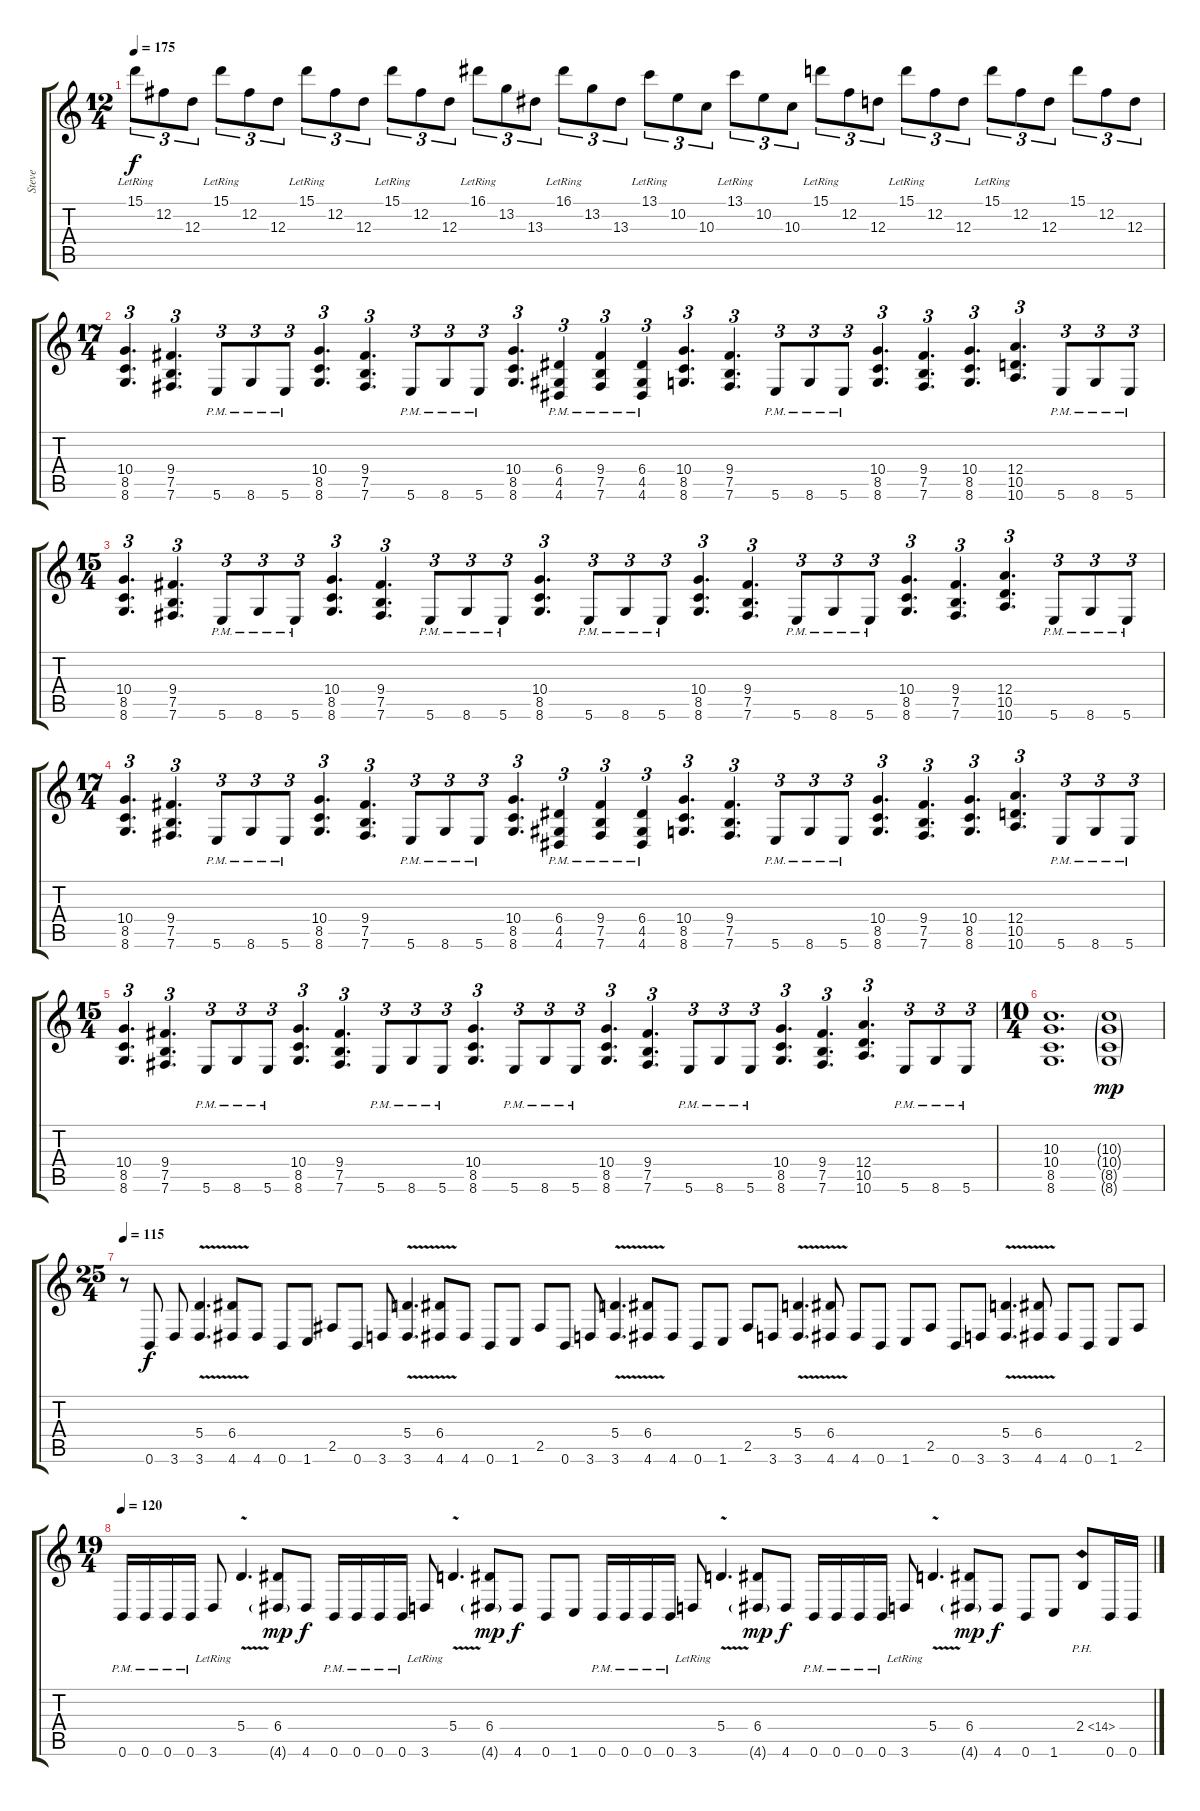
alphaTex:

\track ("Steve" "Steve") {instrument distortionguitar}
\staff {score tabs}
\tuning (B3 Gb3 D3 A2 E2 B1) {hide}
\ts (12 4)
\tempo 175
\clef g2
\ks c
15.1{lr}.8{tu (3 2) dy f} 12.2.8{tu (3 2)} 12.3.8{tu (3 2)} 15.1{lr}.8{tu (3 2)} 12.2.8{tu (3 2)} 12.3.8{tu (3 2)} 15.1{lr}.8{tu (3 2)} 12.2.8{tu (3 2)} 12.3.8{tu (3 2)} 15.1{lr}.8{tu (3 2)} 12.2.8{tu (3 2)} 12.3.8{tu (3 2)} 16.1{lr}.8{tu (3 2)} 13.2.8{tu (3 2)} 13.3.8{tu (3 2)} 16.1{lr}.8{tu (3 2)} 13.2.8{tu (3 2)} 13.3.8{tu (3 2)} 13.1{lr}.8{tu (3 2)} 10.2.8{tu (3 2)} 10.3.8{tu (3 2)} 13.1{lr}.8{tu (3 2)} 10.2.8{tu (3 2)} 10.3.8{tu (3 2)} 15.1{lr}.8{tu (3 2)} 12.2.8{tu (3 2)} 12.3.8{tu (3 2)} 15.1{lr}.8{tu (3 2)} 12.2.8{tu (3 2)} 12.3.8{tu (3 2)} 15.1{lr}.8{tu (3 2)} 12.2.8{tu (3 2)} 12.3.8{tu (3 2)} 15.1.8{tu (3 2)} 12.2.8{tu (3 2)} 12.3.8{tu (3 2)} |
\ts (17 4)
(10.4 8.5 8.6).4{d tu (3 2)} (9.4 7.5 7.6).4{d tu (3 2)} 5.6{pm}.8{tu (3 2)} 8.6{pm}.8{tu (3 2)} 5.6{pm}.8{tu (3 2)} (10.4 8.5 8.6).4{d tu (3 2)} (9.4 7.5 7.6).4{d tu (3 2)} 5.6{pm}.8{tu (3 2)} 8.6{pm}.8{tu (3 2)} 5.6{pm}.8{tu (3 2)} (10.4 8.5 8.6).4{d tu (3 2)} (6.4{pm} 4.5{pm} 4.6{pm}).4{tu (3 2)} (9.4{pm} 7.5{pm} 7.6{pm}).4{tu (3 2)} (6.4{pm} 4.5{pm} 4.6{pm}).4{tu (3 2)} (10.4 8.5 8.6).4{d tu (3 2)} (9.4 7.5 7.6).4{d tu (3 2)} 5.6{pm}.8{tu (3 2)} 8.6{pm}.8{tu (3 2)} 5.6{pm}.8{tu (3 2)} (10.4 8.5 8.6).4{d tu (3 2)} (9.4 7.5 7.6).4{d tu (3 2)} (10.4 8.5 8.6).4{d tu (3 2)} (12.4 10.5 10.6).4{d tu (3 2)} 5.6{pm}.8{tu (3 2)} 8.6{pm}.8{tu (3 2)} 5.6{pm}.8{tu (3 2)} |
\ts (15 4)
(10.4 8.5 8.6).4{d tu (3 2)} (9.4 7.5 7.6).4{d tu (3 2)} 5.6{pm}.8{tu (3 2)} 8.6{pm}.8{tu (3 2)} 5.6{pm}.8{tu (3 2)} (10.4 8.5 8.6).4{d tu (3 2)} (9.4 7.5 7.6).4{d tu (3 2)} 5.6{pm}.8{tu (3 2)} 8.6{pm}.8{tu (3 2)} 5.6{pm}.8{tu (3 2)} (10.4 8.5 8.6).4{d tu (3 2)} 5.6{pm}.8{tu (3 2)} 8.6{pm}.8{tu (3 2)} 5.6{pm}.8{tu (3 2)} (10.4 8.5 8.6).4{d tu (3 2)} (9.4 7.5 7.6).4{d tu (3 2)} 5.6{pm}.8{tu (3 2)} 8.6{pm}.8{tu (3 2)} 5.6{pm}.8{tu (3 2)} (10.4 8.5 8.6).4{d tu (3 2)} (9.4 7.5 7.6).4{d tu (3 2)} (12.4 10.5 10.6).4{d tu (3 2)} 5.6{pm}.8{tu (3 2)} 8.6{pm}.8{tu (3 2)} 5.6{pm}.8{tu (3 2)} |
\ts (17 4)
(10.4 8.5 8.6).4{d tu (3 2)} (9.4 7.5 7.6).4{d tu (3 2)} 5.6{pm}.8{tu (3 2)} 8.6{pm}.8{tu (3 2)} 5.6{pm}.8{tu (3 2)} (10.4 8.5 8.6).4{d tu (3 2)} (9.4 7.5 7.6).4{d tu (3 2)} 5.6{pm}.8{tu (3 2)} 8.6{pm}.8{tu (3 2)} 5.6{pm}.8{tu (3 2)} (10.4 8.5 8.6).4{d tu (3 2)} (6.4{pm} 4.5{pm} 4.6{pm}).4{tu (3 2)} (9.4{pm} 7.5{pm} 7.6{pm}).4{tu (3 2)} (6.4{pm} 4.5{pm} 4.6{pm}).4{tu (3 2)} (10.4 8.5 8.6).4{d tu (3 2)} (9.4 7.5 7.6).4{d tu (3 2)} 5.6{pm}.8{tu (3 2)} 8.6{pm}.8{tu (3 2)} 5.6{pm}.8{tu (3 2)} (10.4 8.5 8.6).4{d tu (3 2)} (9.4 7.5 7.6).4{d tu (3 2)} (10.4 8.5 8.6).4{d tu (3 2)} (12.4 10.5 10.6).4{d tu (3 2)} 5.6{pm}.8{tu (3 2)} 8.6{pm}.8{tu (3 2)} 5.6{pm}.8{tu (3 2)} |
\ts (15 4)
(10.4 8.5 8.6).4{d tu (3 2)} (9.4 7.5 7.6).4{d tu (3 2)} 5.6{pm}.8{tu (3 2)} 8.6{pm}.8{tu (3 2)} 5.6{pm}.8{tu (3 2)} (10.4 8.5 8.6).4{d tu (3 2)} (9.4 7.5 7.6).4{d tu (3 2)} 5.6{pm}.8{tu (3 2)} 8.6{pm}.8{tu (3 2)} 5.6{pm}.8{tu (3 2)} (10.4 8.5 8.6).4{d tu (3 2)} 5.6{pm}.8{tu (3 2)} 8.6{pm}.8{tu (3 2)} 5.6{pm}.8{tu (3 2)} (10.4 8.5 8.6).4{d tu (3 2)} (9.4 7.5 7.6).4{d tu (3 2)} 5.6{pm}.8{tu (3 2)} 8.6{pm}.8{tu (3 2)} 5.6{pm}.8{tu (3 2)} (10.4 8.5 8.6).4{d tu (3 2)} (9.4 7.5 7.6).4{d tu (3 2)} (12.4 10.5 10.6).4{d tu (3 2)} 5.6{pm}.8{tu (3 2)} 8.6{pm}.8{tu (3 2)} 5.6{pm}.8{tu (3 2)} |
\ts (10 4)
(10.3 10.4 8.5 8.6).1{d} (10.3{g} 10.4{g} 8.5{g} 8.6{g}).1{dy mp} |
\ts (25 4)
\tempo 115
r.8 0.6.8{dy f} 3.6.8 (5.4{v} 3.6{v}).4{d} (6.4{v} 4.6).8 4.6.8 0.6.8 1.6.8 2.5.8 0.6.8 3.6.8 (5.4{v} 3.6{v}).4{d} (6.4{v} 4.6{v}).8 4.6.8 0.6.8 1.6.8 2.5.8 0.6.8 3.6.8 (5.4{v} 3.6{v}).4{d} (6.4{v} 4.6{v}).8 4.6.8 0.6.8 1.6.8 2.5.8 3.6.8 (5.4{v} 3.6{v}).4{d} (6.4{v} 4.6{v}).8 4.6.8 0.6.8 1.6.8 2.5.8 0.6.8 3.6.8 (5.4{v} 3.6{v}).4{d} (6.4{v} 4.6{v}).8 4.6.8 0.6.8 1.6.8 2.5.8 |
\ts (19 4)
\tempo 120
0.6{pm}.16 0.6{pm}.16 0.6{pm}.16 0.6{pm}.16 3.6{lr}.8 5.4{v}.4{d} (6.4 4.6{g}).8{dy mp} 4.6.8{dy f} 0.6{pm}.16 0.6{pm}.16 0.6{pm}.16 0.6{pm}.16 3.6{lr}.8 5.4{v}.4{d} (6.4 4.6{g}).8{dy mp} 4.6.8{dy f} 0.6.8 1.6.8 0.6{pm}.16 0.6{pm}.16 0.6{pm}.16 0.6{pm}.16 3.6{lr}.8 5.4{v}.4{d} (6.4 4.6{g}).8{dy mp} 4.6.8{dy f} 0.6{pm}.16 0.6{pm}.16 0.6{pm}.16 0.6{pm}.16 3.6{lr}.8 5.4{v}.4{d} (6.4 4.6{g}).8{dy mp} 4.6.8{dy f} 0.6.8 1.6.8 2.4{ph 12}.8 0.6.16 0.6.16
